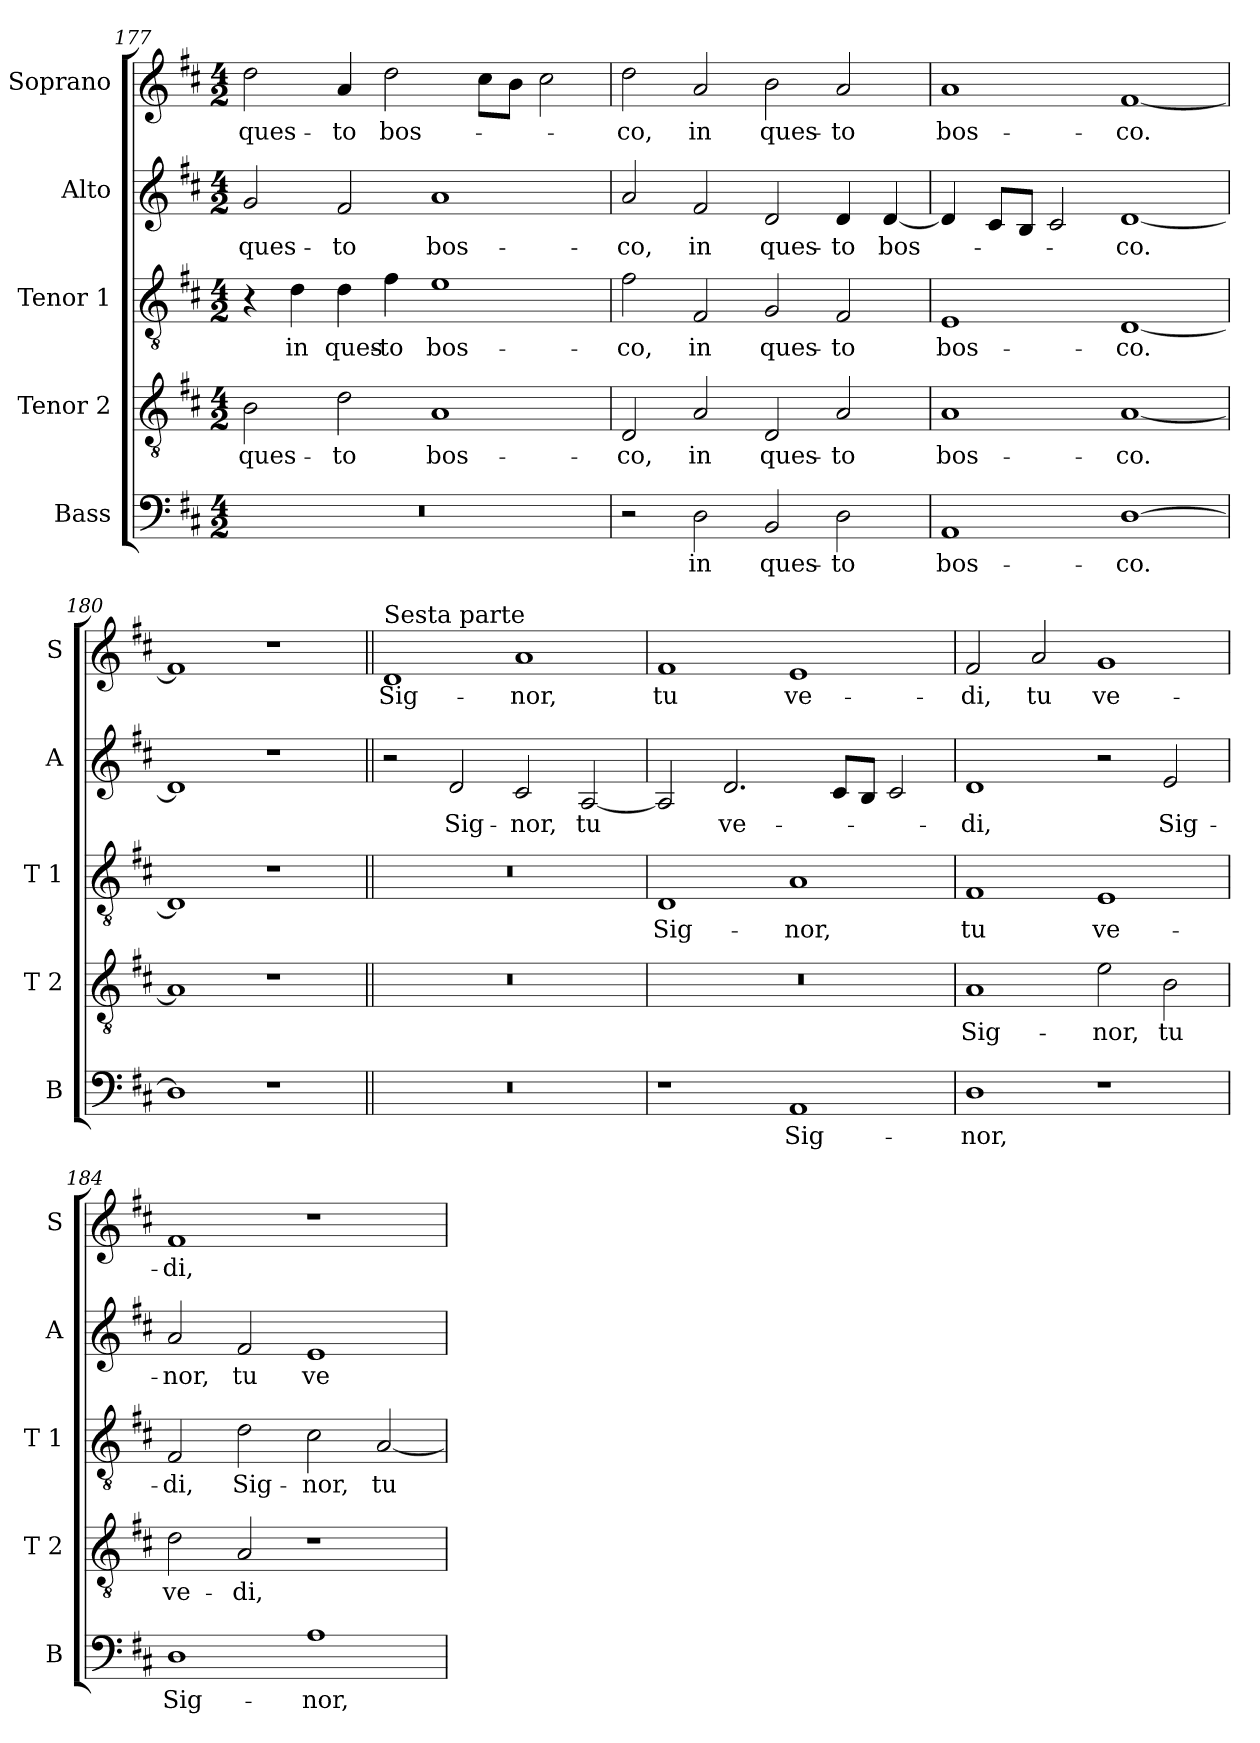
**kern	**text	**kern	**text	**kern	**text	**kern	**text	**kern	**text
*part5	*part5	*part4	*part4	*part3	*part3	*part2	*part2	*part1	*part1
*staff5	*staff5	*staff4	*staff4	*staff3	*staff3	*staff2	*staff2	*staff1	*staff1
*I"Bass	*	*I"Tenor 2	*	*I"Tenor 1	*	*I"Alto	*	*I"Soprano	*
*I'B	*	*I'T 2	*	*I'T 1	*	*I'A	*	*I'S	*
*clefF4	*	*clefGv2	*	*clefGv2	*	*clefG2	*	*clefG2	*
*k[f#c#]	*	*k[f#c#]	*	*k[f#c#]	*	*k[f#c#]	*	*k[f#c#]	*
*D:	*	*D:	*	*D:	*	*D:	*	*D:	*
*M4/2	*	*M4/2	*	*M4/2	*	*M4/2	*	*M4/2	*
=177	=177	=177	=177	=177	=177	=177	=177	=177	=177
!	!	!	!LO:LY:b	!	!	!	!LO:LY:b	!	!LO:LY:b
0r	.	2B\	ques-	4r	.	2g/	ques-	2dd\	ques-
!	!	!	!	!	!LO:LY:b	!	!	!	!
.	.	.	.	4d\	in	.	.	.	.
!	!	!	!LO:LY:b	!	!LO:LY:b	!	!LO:LY:b	!	!LO:LY:b
.	.	2d\	-to	4d\	ques-	2f#/	-to	4a/	-to
!	!	!	!	!	!LO:LY:b	!	!	!	!LO:LY:b
.	.	.	.	4f#\	-to	.	.	2dd\	bos-
!	!	!	!LO:LY:b	!	!LO:LY:b	!	!LO:LY:b	!	!
.	.	1A	bos-	1e	bos-	1a	bos-	.	.
.	.	.	.	.	.	.	.	8cc#\L	.
.	.	.	.	.	.	.	.	8b\J	.
.	.	.	.	.	.	.	.	2cc#\	.
!!LO:LB:g=z
=178	=178	=178	=178	=178	=178	=178	=178	=178	=178
!	!	!	!LO:LY:b	!	!LO:LY:b	!	!LO:LY:b	!	!LO:LY:b
2r	.	2D/	-co,	2f#\	-co,	2a/	-co,	2dd\	-co,
!	!LO:LY:b	!	!LO:LY:b	!	!LO:LY:b	!	!LO:LY:b	!	!LO:LY:b
2D\	in	2A/	in	2F#/	in	2f#/	in	2a/	in
!	!LO:LY:b	!	!LO:LY:b	!	!LO:LY:b	!	!LO:LY:b	!	!LO:LY:b
2BB/	ques-	2D/	ques-	2G/	ques-	2d/	ques-	2b\	ques-
!	!LO:LY:b	!	!LO:LY:b	!	!LO:LY:b	!	!LO:LY:b	!	!LO:LY:b
2D\	-to	2A/	-to	2F#/	-to	4d/	-to	2a/	-to
!	!	!	!	!	!	!	!LO:LY:b	!	!
.	.	.	.	.	.	[4d/	bos-	.	.
=179	=179	=179	=179	=179	=179	=179	=179	=179	=179
!	!LO:LY:b	!	!LO:LY:b	!	!LO:LY:b	!	!	!	!LO:LY:b
1AA	bos-	1A	bos-	1E	bos-	4d/]	.	1a	bos-
.	.	.	.	.	.	8c#/L	.	.	.
.	.	.	.	.	.	8B/J	.	.	.
.	.	.	.	.	.	2c#/	.	.	.
!	!LO:LY:b	!	!LO:LY:b	!	!LO:LY:b	!	!LO:LY:b	!	!LO:LY:b
[1D	-co.	[1A	-co.	[1D	-co.	[1d	-co.	[1f#	-co.
=180	=180	=180	=180	=180	=180	=180	=180	=180	=180
1D]	.	1A]	.	1D]	.	1d]	.	1f#]	.
1r	.	1r	.	1r	.	1r	.	1r	.
=181||	=181||	=181||	=181||	=181||	=181||	=181||	=181||	=181||	=181||
!	!	!	!	!	!	!	!	!LO:TX:a:t=Sesta parte	!
!	!	!	!	!	!	!	!	!	!LO:LY:b
0r	.	0r	.	0r	.	2r	.	1d	Sig-
!	!	!	!	!	!	!	!LO:LY:b	!	!
.	.	.	.	.	.	2d/	Sig-	.	.
!	!	!	!	!	!	!	!LO:LY:b	!	!LO:LY:b
.	.	.	.	.	.	2c#/	-nor,	1a	-nor,
!	!	!	!	!	!	!	!LO:LY:b	!	!
.	.	.	.	.	.	[2A/	tu	.	.
!!LO:PB:g=z
=182	=182	=182	=182	=182	=182	=182	=182	=182	=182
!	!	!	!	!	!LO:LY:b	!	!	!	!LO:LY:b
1r	.	0r	.	1D	Sig-	2A/]	.	1f#	tu
!	!	!	!	!	!	!	!LO:LY:b	!	!
.	.	.	.	.	.	2.d/	ve-	.	.
!	!LO:LY:b	!	!	!	!LO:LY:b	!	!	!	!LO:LY:b
1AA	Sig-	.	.	1A	-nor,	.	.	1e	ve-
.	.	.	.	.	.	8c#/L	.	.	.
.	.	.	.	.	.	8B/J	.	.	.
.	.	.	.	.	.	2c#/	.	.	.
=183	=183	=183	=183	=183	=183	=183	=183	=183	=183
!	!LO:LY:b	!	!LO:LY:b	!	!LO:LY:b	!	!LO:LY:b	!	!LO:LY:b
1D	-nor,	1A	Sig-	1F#	tu	1d	-di,	2f#/	-di,
!	!	!	!	!	!	!	!	!	!LO:LY:b
.	.	.	.	.	.	.	.	2a/	tu
!	!	!	!LO:LY:b	!	!LO:LY:b	!	!	!	!LO:LY:b
1r	.	2e\	-nor,	1E	ve-	2r	.	1g	ve-
!	!	!	!LO:LY:b	!	!	!	!LO:LY:b	!	!
.	.	2B\	tu	.	.	2e/	Sig-	.	.
=184	=184	=184	=184	=184	=184	=184	=184	=184	=184
!	!LO:LY:b	!	!LO:LY:b	!	!LO:LY:b	!	!LO:LY:b	!	!LO:LY:b
1D	Sig-	2d\	ve-	2F#/	-di,	2a/	-nor,	1f#	-di,
!	!	!	!LO:LY:b	!	!LO:LY:b	!	!LO:LY:b	!	!
.	.	2A/	-di,	2d\	Sig-	2f#/	tu	.	.
!	!LO:LY:b	!	!	!	!LO:LY:b	!	!LO:LY:b	!	!
1A	-nor,	1r	.	2c#\	-nor,	1e	ve-	1r	.
!	!	!	!	!	!LO:LY:b	!	!	!	!
.	.	.	.	[2A/	tu	.	.	.	.
=	=	=	=	=	=	=	=	=	=
*-	*-	*-	*-	*-	*-	*-	*-	*-	*-
